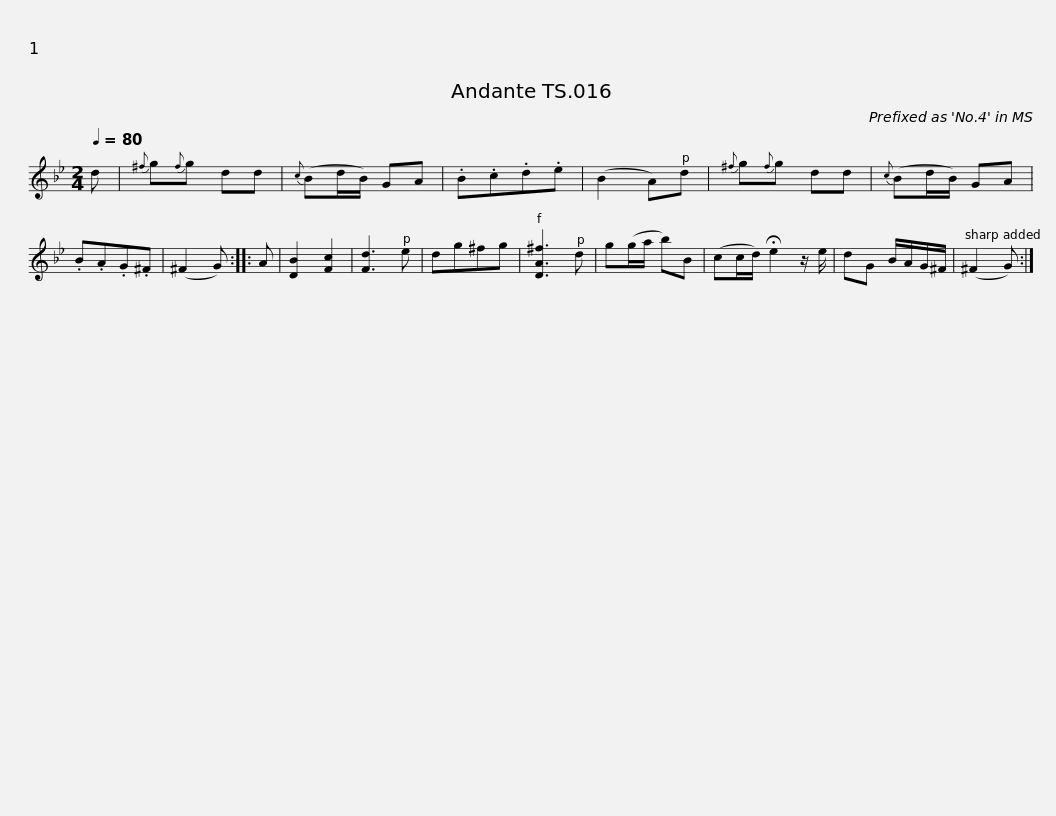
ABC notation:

X:1
L:1/8
Q:1/4=80
M:2/4
I:linebreak $
K:Gmin
V:1 treble
V:1
 d |{^f} g{f}g dd |{c} (Bd/B/) GA | .B.c.d.e | (B2 A)d | %5
{^f} g{f}g dd |{c} (Bd/B/) GA | .B.A.G.^F | (^F2 G) ::$ A | %10
 [DB]2 [Fc]2 | [Fd]3 e | dg^fg | [DA^f]3 d | g(g/a/ b)B | %15
 (cc/d/) !fermata!e2 z/ e/ | dG B/A/G/^F/ | (^F2 G) :| %18
